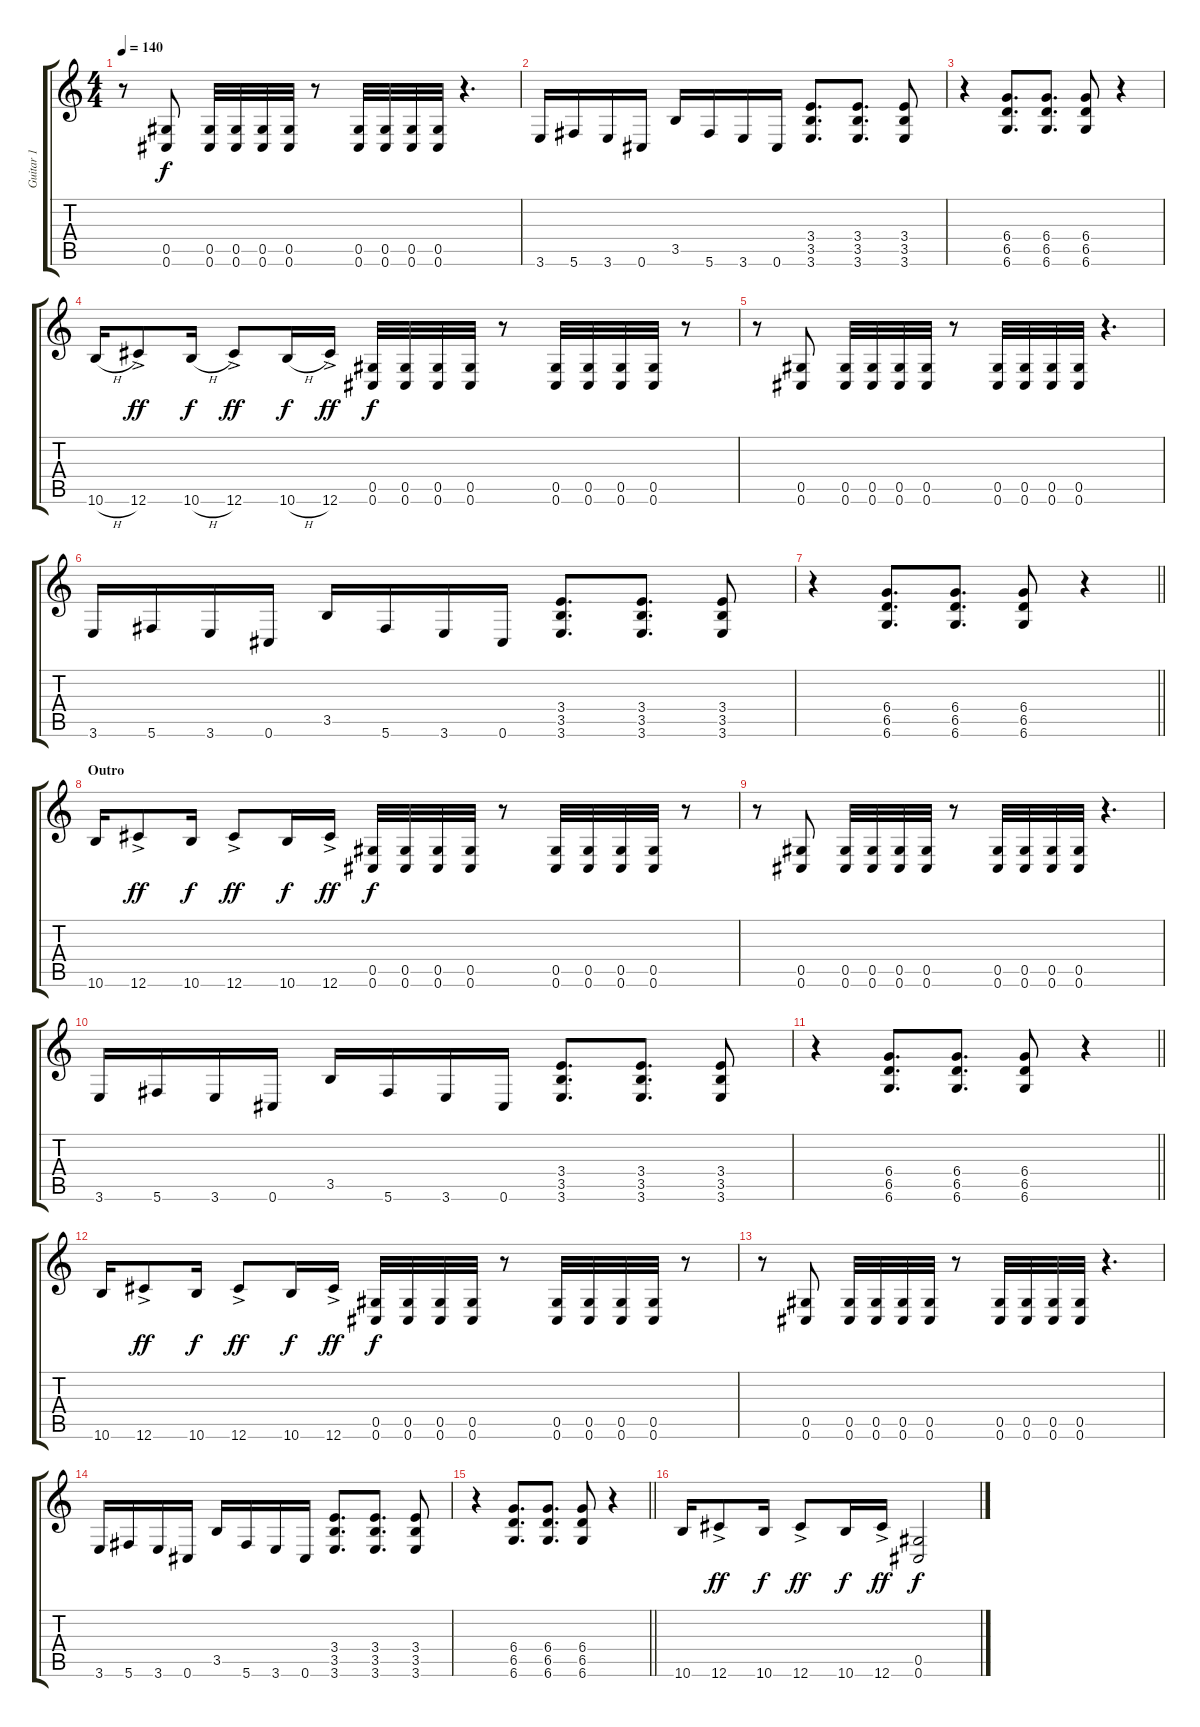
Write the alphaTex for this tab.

\track ("Guitar 1" "Guitar 1") {instrument overdrivenguitar}
\staff {score tabs}
\tuning (Eb4 Bb3 Gb3 Db3 Ab2 Db2) {hide}
\ts (4 4)
\tempo 140
\clef g2
\ks c
r.8{dy f} (0.5 0.6).8 (0.5 0.6).32 (0.5 0.6).32 (0.5 0.6).32 (0.5 0.6).32 r.8 (0.5 0.6).32 (0.5 0.6).32 (0.5 0.6).32 (0.5 0.6).32 r.4{d} |
3.6.16 5.6.16 3.6.16 0.6.16 3.5.16 5.6.16 3.6.16 0.6.16 (3.4 3.5 3.6).8{d} (3.4 3.5 3.6).8{d} (3.4 3.5 3.6).8 |
r.4 (6.4 6.5 6.6).8{d} (6.4 6.5 6.6).8{d} (6.4 6.5 6.6).8 r.4 |
10.6{h}.16 12.6{ac}.8{dy ff} 10.6{h}.16{dy f} 12.6{ac}.8{dy ff} 10.6{h}.16{dy f} 12.6{ac}.16{dy ff} (0.5 0.6).32{dy f} (0.5 0.6).32 (0.5 0.6).32 (0.5 0.6).32 r.8 (0.5 0.6).32 (0.5 0.6).32 (0.5 0.6).32 (0.5 0.6).32 r.8 |
r.8 (0.5 0.6).8 (0.5 0.6).32 (0.5 0.6).32 (0.5 0.6).32 (0.5 0.6).32 r.8 (0.5 0.6).32 (0.5 0.6).32 (0.5 0.6).32 (0.5 0.6).32 r.4{d} |
3.6.16 5.6.16 3.6.16 0.6.16 3.5.16 5.6.16 3.6.16 0.6.16 (3.4 3.5 3.6).8{d} (3.4 3.5 3.6).8{d} (3.4 3.5 3.6).8 |
\barLineRight lightlight
r.4 (6.4 6.5 6.6).8{d} (6.4 6.5 6.6).8{d} (6.4 6.5 6.6).8 r.4 |
\section ("" "Outro")
10.6.16 12.6{ac}.8{dy ff} 10.6.16{dy f} 12.6{ac}.8{dy ff} 10.6.16{dy f} 12.6{ac}.16{dy ff} (0.5 0.6).32{dy f} (0.5 0.6).32 (0.5 0.6).32 (0.5 0.6).32 r.8 (0.5 0.6).32 (0.5 0.6).32 (0.5 0.6).32 (0.5 0.6).32 r.8 |
r.8 (0.5 0.6).8 (0.5 0.6).32 (0.5 0.6).32 (0.5 0.6).32 (0.5 0.6).32 r.8 (0.5 0.6).32 (0.5 0.6).32 (0.5 0.6).32 (0.5 0.6).32 r.4{d} |
3.6.16 5.6.16 3.6.16 0.6.16 3.5.16 5.6.16 3.6.16 0.6.16 (3.4 3.5 3.6).8{d} (3.4 3.5 3.6).8{d} (3.4 3.5 3.6).8 |
\barLineRight lightlight
r.4 (6.4 6.5 6.6).8{d} (6.4 6.5 6.6).8{d} (6.4 6.5 6.6).8 r.4 |
10.6.16 12.6{ac}.8{dy ff} 10.6.16{dy f} 12.6{ac}.8{dy ff} 10.6.16{dy f} 12.6{ac}.16{dy ff} (0.5 0.6).32{dy f} (0.5 0.6).32 (0.5 0.6).32 (0.5 0.6).32 r.8 (0.5 0.6).32 (0.5 0.6).32 (0.5 0.6).32 (0.5 0.6).32 r.8 |
r.8 (0.5 0.6).8 (0.5 0.6).32 (0.5 0.6).32 (0.5 0.6).32 (0.5 0.6).32 r.8 (0.5 0.6).32 (0.5 0.6).32 (0.5 0.6).32 (0.5 0.6).32 r.4{d} |
3.6.16 5.6.16 3.6.16 0.6.16 3.5.16 5.6.16 3.6.16 0.6.16 (3.4 3.5 3.6).8{d} (3.4 3.5 3.6).8{d} (3.4 3.5 3.6).8 |
\barLineRight lightlight
r.4 (6.4 6.5 6.6).8{d} (6.4 6.5 6.6).8{d} (6.4 6.5 6.6).8 r.4 |
10.6.16 12.6{ac}.8{dy ff} 10.6.16{dy f} 12.6{ac}.8{dy ff} 10.6.16{dy f} 12.6{ac}.16{dy ff} (0.5 0.6).2{dy f}
